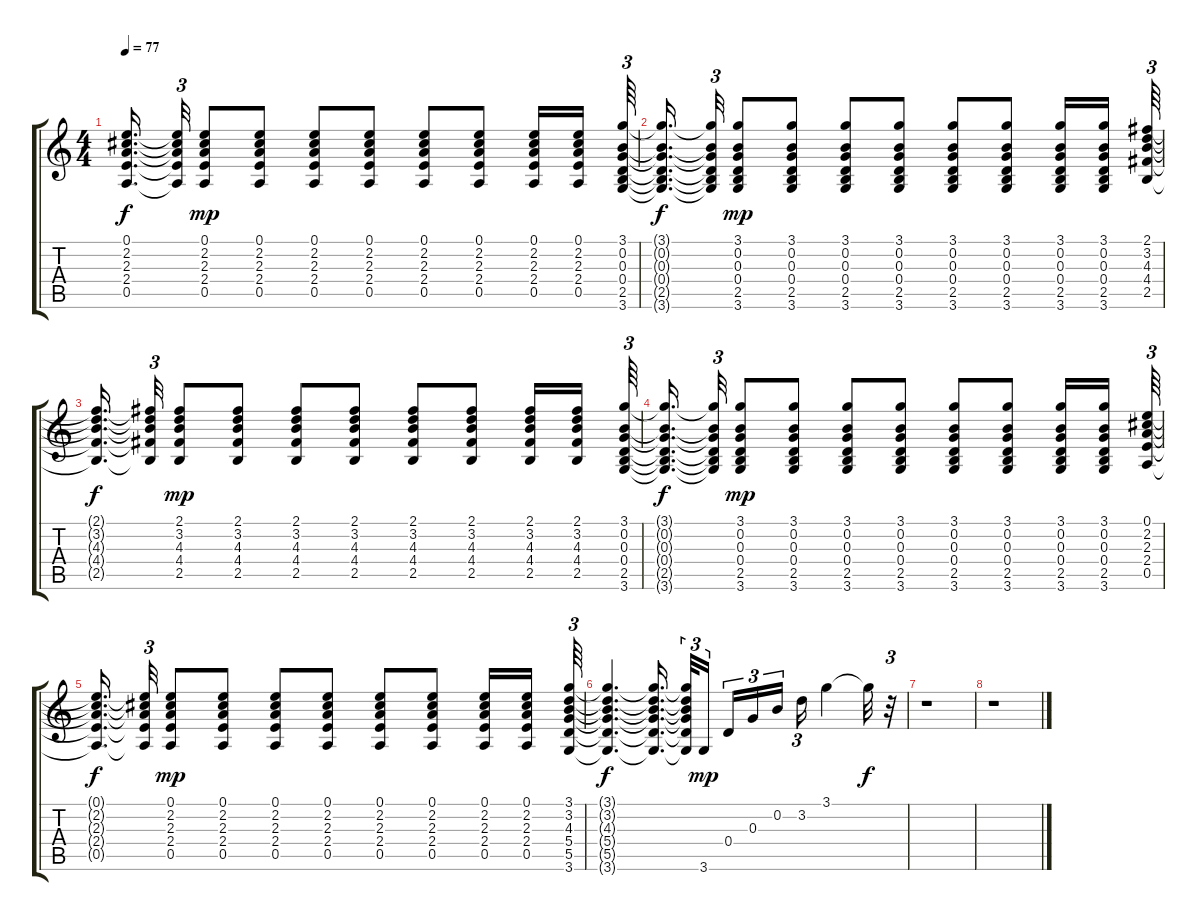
\track "" {instrument acousticguitarsteel}
\staff {score tabs}
\tuning (E4 B3 G3 D3 A2 E2) {hide}
\ts (4 4)
\tempo 77
\clef g2
\ks c
(0.1{t} 2.2{t} 2.3{t} 2.4{t} 0.5{t}).16{d dy f beam splitsecondary} (0.1{t} 2.2{t} 2.3{t} 2.4{t} 0.5{t}).32{tu (3 2)} (0.1 2.2 2.3 2.4 0.5).8{dy mp} (0.1 2.2 2.3 2.4 0.5).8 (0.1 2.2 2.3 2.4 0.5).8 (0.1 2.2 2.3 2.4 0.5).8 (0.1 2.2 2.3 2.4 0.5).8 (0.1 2.2 2.3 2.4 0.5).8 (0.1 2.2 2.3 2.4 0.5).16 (0.1 2.2 2.3 2.4 0.5).16{beam splitsecondary} (3.1 0.2 0.3 0.4 2.5 3.6).64{tu (3 2)} |
(3.1{t} 0.2{t} 0.3{t} 0.4{t} 2.5{t} 3.6{t}).16{d dy f beam splitsecondary} (3.1{t} 0.2{t} 0.3{t} 0.4{t} 2.5{t} 3.6{t}).32{tu (3 2)} (3.1 0.2 0.3 0.4 2.5 3.6).8{dy mp} (3.1 0.2 0.3 0.4 2.5 3.6).8 (3.1 0.2 0.3 0.4 2.5 3.6).8 (3.1 0.2 0.3 0.4 2.5 3.6).8 (3.1 0.2 0.3 0.4 2.5 3.6).8 (3.1 0.2 0.3 0.4 2.5 3.6).8 (3.1 0.2 0.3 0.4 2.5 3.6).16 (3.1 0.2 0.3 0.4 2.5 3.6).16{beam splitsecondary} (2.1 3.2 4.3 4.4 2.5).64{tu (3 2)} |
(2.1{t} 3.2{t} 4.3{t} 4.4{t} 2.5{t}).16{d dy f beam splitsecondary} (2.1{t} 3.2{t} 4.3{t} 4.4{t} 2.5{t}).32{tu (3 2)} (2.1 3.2 4.3 4.4 2.5).8{dy mp} (2.1 3.2 4.3 4.4 2.5).8 (2.1 3.2 4.3 4.4 2.5).8 (2.1 3.2 4.3 4.4 2.5).8 (2.1 3.2 4.3 4.4 2.5).8 (2.1 3.2 4.3 4.4 2.5).8 (2.1 3.2 4.3 4.4 2.5).16 (2.1 3.2 4.3 4.4 2.5).16{beam splitsecondary} (3.1 0.2 0.3 0.4 2.5 3.6).64{tu (3 2)} |
(3.1{t} 0.2{t} 0.3{t} 0.4{t} 2.5{t} 3.6{t}).16{d dy f beam splitsecondary} (3.1{t} 0.2{t} 0.3{t} 0.4{t} 2.5{t} 3.6{t}).32{tu (3 2)} (3.1 0.2 0.3 0.4 2.5 3.6).8{dy mp} (3.1 0.2 0.3 0.4 2.5 3.6).8 (3.1 0.2 0.3 0.4 2.5 3.6).8 (3.1 0.2 0.3 0.4 2.5 3.6).8 (3.1 0.2 0.3 0.4 2.5 3.6).8 (3.1 0.2 0.3 0.4 2.5 3.6).8 (3.1 0.2 0.3 0.4 2.5 3.6).16 (3.1 0.2 0.3 0.4 2.5 3.6).16{beam splitsecondary} (0.1 2.2 2.3 2.4 0.5).64{tu (3 2)} |
(0.1{t} 2.2{t} 2.3{t} 2.4{t} 0.5{t}).16{d dy f beam splitsecondary} (0.1{t} 2.2{t} 2.3{t} 2.4{t} 0.5{t}).32{tu (3 2)} (0.1 2.2 2.3 2.4 0.5).8{dy mp} (0.1 2.2 2.3 2.4 0.5).8 (0.1 2.2 2.3 2.4 0.5).8 (0.1 2.2 2.3 2.4 0.5).8 (0.1 2.2 2.3 2.4 0.5).8 (0.1 2.2 2.3 2.4 0.5).8 (0.1 2.2 2.3 2.4 0.5).16 (0.1 2.2 2.3 2.4 0.5).16{beam splitsecondary} (3.1 3.2 4.3 5.4 5.5 3.6).64{tu (3 2)} |
(3.1{t} 3.2{t} 4.3{t} 5.4{t} 5.5{t} 3.6{t}).4{d dy f} (3.1{t} 3.2{t} 4.3{t} 5.4{t} 5.5{t} 3.6{t}).16{d beam splitsecondary} (3.1{t} 3.2{t} 4.3{t} 5.4{t} 5.5{t} 3.6{t}).32{tu (3 2)} 3.6.16{tu (3 2) dy mp} 0.4.16{tu (3 2)} 0.3.16{tu (3 2)} 0.2.16{tu (3 2) beam splitsecondary} 3.2.16{tu (3 2)} 3.1.4 3.1{t}.32{dy f} r.32{tu (3 2)} |
r.1 |
r.1
